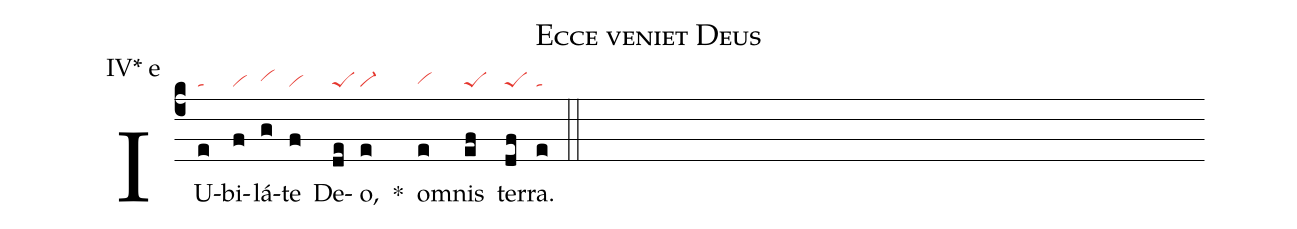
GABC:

name: Ecce veniet Deus;
annotation: IV* e;
mode: 4;
nabc-lines: 1;
%%
(c4)
IU(e|ta)bi(f|vi)lá(g|vihh)te(f|vi) De(de|peS)o,(e|vi-) *()
om(e|vihg)nis(ef|peS) ter(df|peS)ra.(e|ta) (::)
